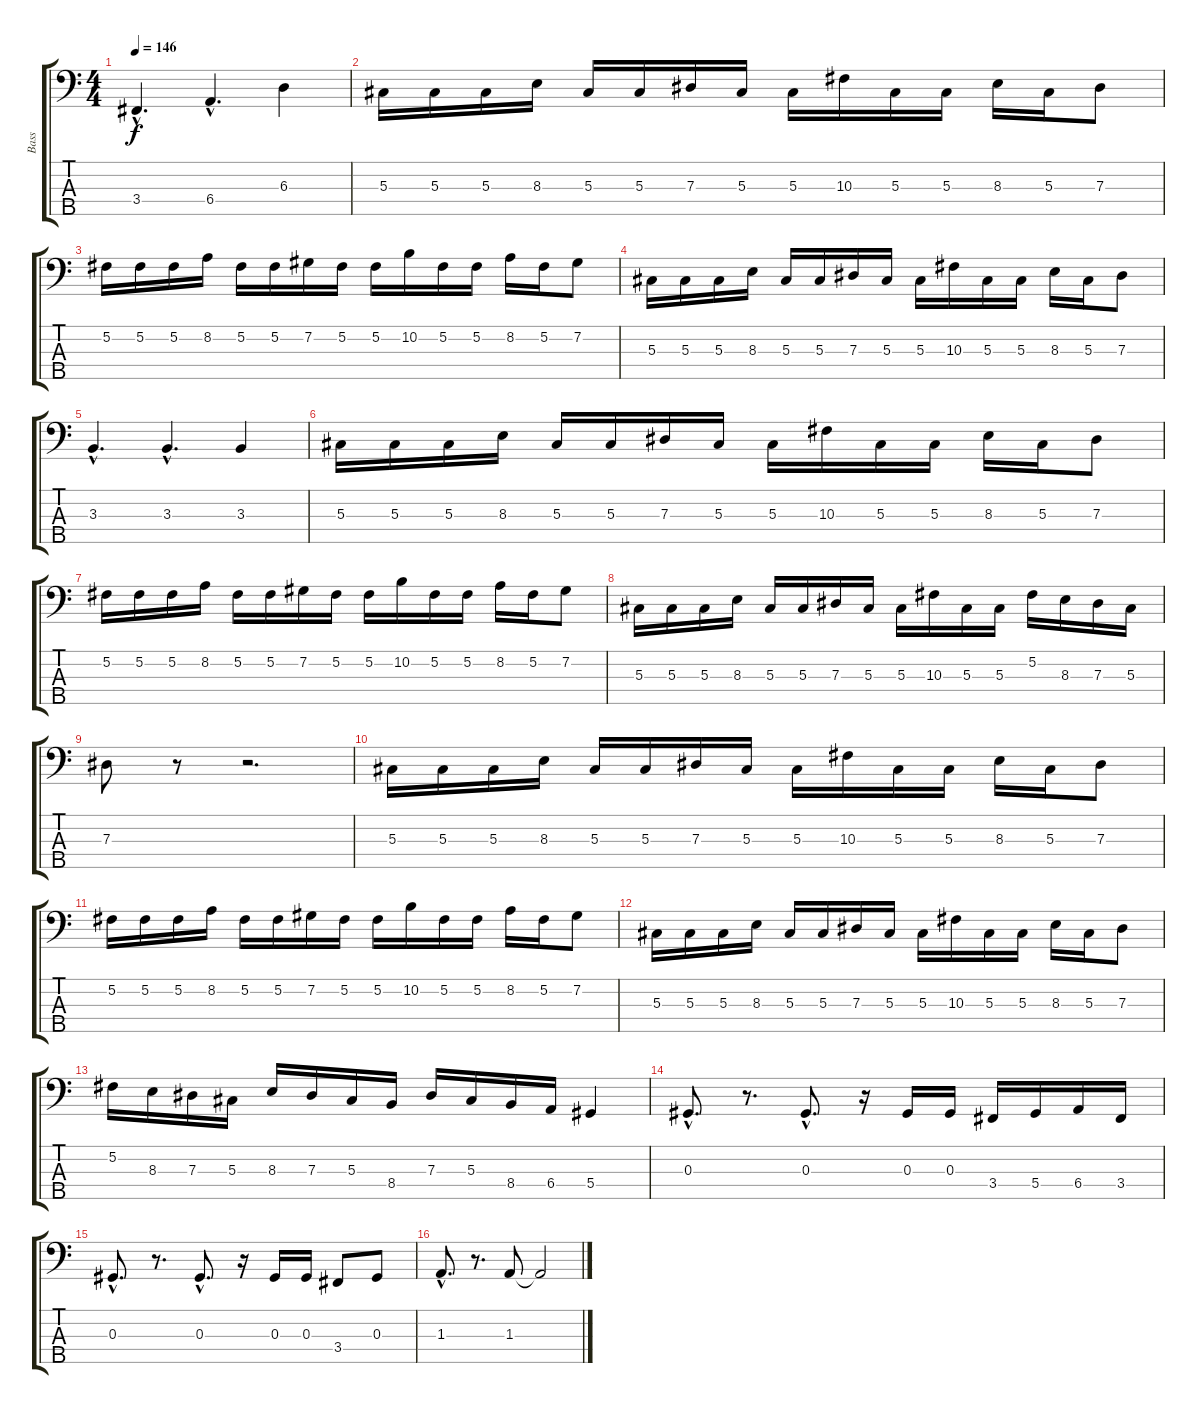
\track ("Bass" "Bass") {instrument electricbassfinger}
\staff {score tabs}
\tuning (Gb2 Db2 Ab1 Eb1 Bb0) {hide}
\ts (4 4)
\tempo 146
\clef f4
\ks c
3.4{hac}.4{d dy f} 6.4{hac}.4{d} 6.3.4 |
5.3.16 5.3.16 5.3.16 8.3.16 5.3.16 5.3.16 7.3.16 5.3.16 5.3.16 10.3.16 5.3.16 5.3.16 8.3.16 5.3.16 7.3.8 |
5.2.16 5.2.16 5.2.16 8.2.16 5.2.16 5.2.16 7.2.16 5.2.16 5.2.16 10.2.16 5.2.16 5.2.16 8.2.16 5.2.16 7.2.8 |
5.3.16 5.3.16 5.3.16 8.3.16 5.3.16 5.3.16 7.3.16 5.3.16 5.3.16 10.3.16 5.3.16 5.3.16 8.3.16 5.3.16 7.3.8 |
3.3{hac}.4{d} 3.3{hac}.4{d} 3.3.4 |
5.3.16 5.3.16 5.3.16 8.3.16 5.3.16 5.3.16 7.3.16 5.3.16 5.3.16 10.3.16 5.3.16 5.3.16 8.3.16 5.3.16 7.3.8 |
5.2.16 5.2.16 5.2.16 8.2.16 5.2.16 5.2.16 7.2.16 5.2.16 5.2.16 10.2.16 5.2.16 5.2.16 8.2.16 5.2.16 7.2.8 |
5.3.16 5.3.16 5.3.16 8.3.16 5.3.16 5.3.16 7.3.16 5.3.16 5.3.16 10.3.16 5.3.16 5.3.16 5.2.16 8.3.16 7.3.16 5.3.16 |
7.3.8 r.8 r.2{d} |
5.3.16 5.3.16 5.3.16 8.3.16 5.3.16 5.3.16 7.3.16 5.3.16 5.3.16 10.3.16 5.3.16 5.3.16 8.3.16 5.3.16 7.3.8 |
5.2.16 5.2.16 5.2.16 8.2.16 5.2.16 5.2.16 7.2.16 5.2.16 5.2.16 10.2.16 5.2.16 5.2.16 8.2.16 5.2.16 7.2.8 |
5.3.16 5.3.16 5.3.16 8.3.16 5.3.16 5.3.16 7.3.16 5.3.16 5.3.16 10.3.16 5.3.16 5.3.16 8.3.16 5.3.16 7.3.8 |
5.2.16 8.3.16 7.3.16 5.3.16 8.3.16 7.3.16 5.3.16 8.4.16 7.3.16 5.3.16 8.4.16 6.4.16 5.4.4 |
0.3{hac}.8{d} r.8{d} 0.3{hac}.8{d} r.16 0.3.16 0.3.16 3.4.16 5.4.16 6.4.16 3.4.16 |
0.3{hac}.8{d} r.8{d} 0.3{hac}.8{d} r.16 0.3.16 0.3.16 3.4.8 0.3.8 |
1.3{hac}.8{d} r.8{d} 1.3.8 1.3{t}.2
